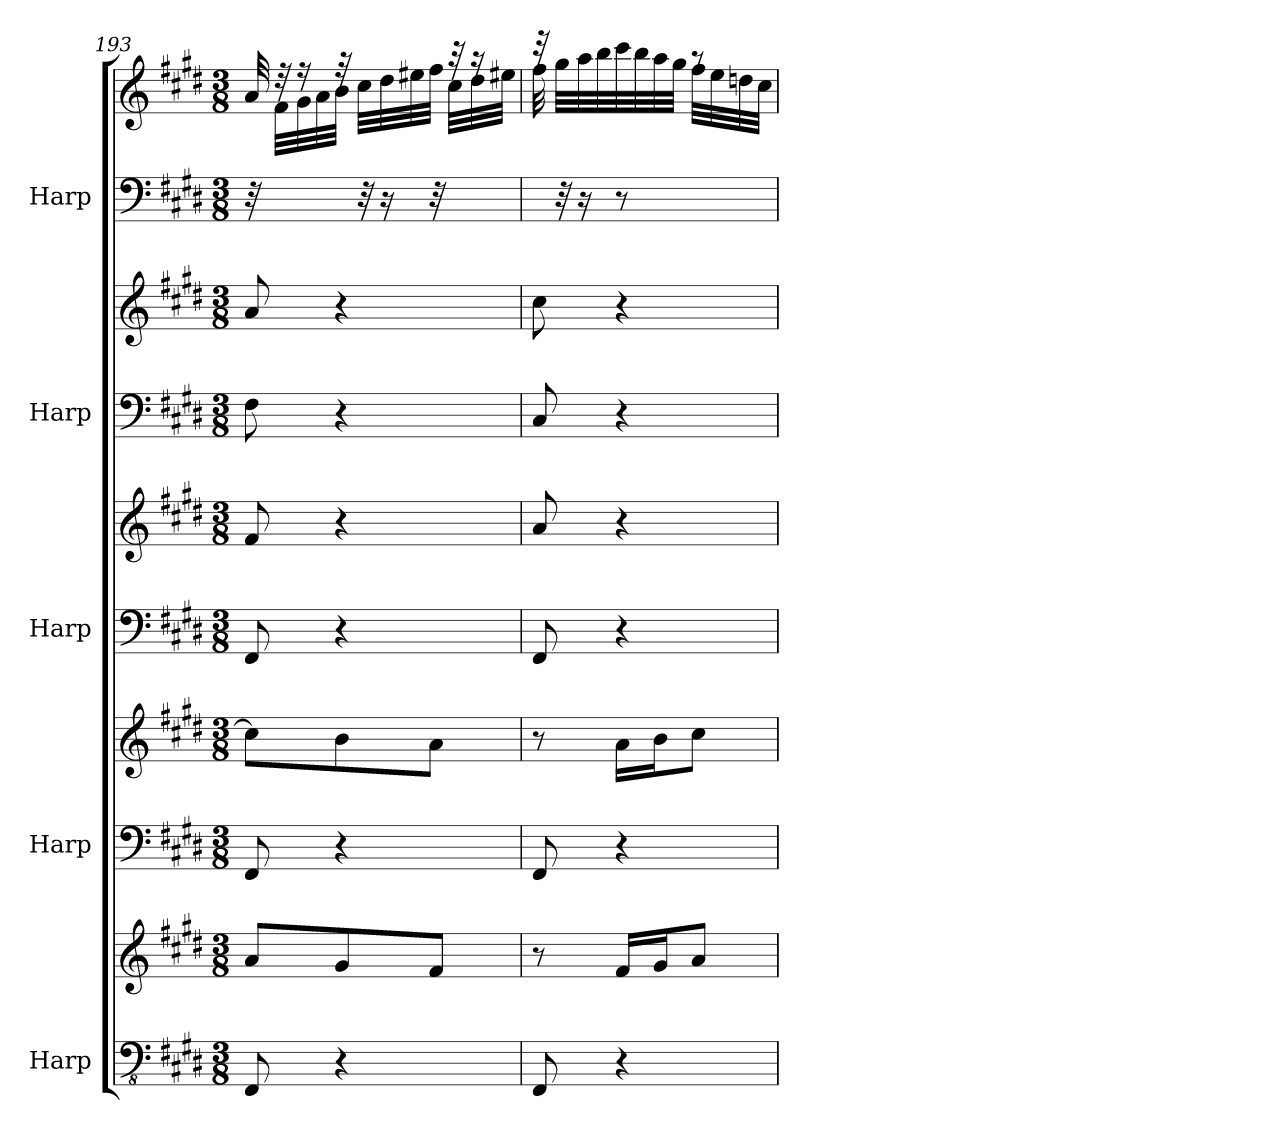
**kern	**kern	**kern	**kern	**kern	**kern	**kern	**kern	**kern	**kern
*part5	*part5	*part4	*part4	*part3	*part3	*part2	*part2	*part1	*part1
*staff10	*staff9	*staff8	*staff7	*staff6	*staff5	*staff4	*staff3	*staff2	*staff1
*I"Harp	*	*I"Harp	*	*I"Harp	*	*I"Harp	*	*I"Harp	*
*I'Hp	*	*I'Hp	*	*I'Hp	*	*I'Hp	*	*I'Hp	*
*clefFv4	*clefG2	*clefF4	*clefG2	*clefF4	*clefG2	*clefF4	*clefG2	*clefF4	*clefG2
*k[f#c#g#d#]	*k[f#c#g#d#]	*k[f#c#g#d#]	*k[f#c#g#d#]	*k[f#c#g#d#]	*k[f#c#g#d#]	*k[f#c#g#d#]	*k[f#c#g#d#]	*k[f#c#g#d#]	*k[f#c#g#d#]
*M3/8	*M3/8	*M3/8	*M3/8	*M3/8	*M3/8	*M3/8	*M3/8	*M3/8	*M3/8
=193	=193	=193	=193	=193	=193	=193	=193	=193	=193
*	*	*	*	*	*	*	*	*	*^
8FFF#/	8a/L	8FF#/	8cc#\L]	8FF#/	8f#/	8F#\	8a/	32r	32a/	32ryy
.	.	.	.	.	.	.	.	8ryy	32rdd	32f#\LLL
.	.	.	.	.	.	.	.	.	16rff	32g#\
.	.	.	.	.	.	.	.	.	.	32a\
4r	8g#/	4r	8b\	4r	4r	4r	4r	.	32rff	32b\JJJ
.	.	.	.	.	.	.	.	32r	32cc#\LLL	8ryy
.	.	.	.	.	.	.	.	16r	32dd#\	.
.	.	.	.	.	.	.	.	.	32ee#X\	.
.	8f#/J	.	8a\J	.	.	.	.	32r	32ff#\JJJ	.
.	.	.	.	.	.	.	.	16.ryy	32raa	32cc#\LLL
.	.	.	.	.	.	.	.	.	16raa	32dd#\
.	.	.	.	.	.	.	.	.	.	32ee#X\JJJ
!!LO:PB:g=z	!!
=194	=194	=194	=194	=194	=194	=194	=194	=194	=194	=194
8FFF#/	8r	8FF#/	8r	8FF#/	8a/	8C#/	8cc#\	32ryy	32rccc	32ff#\
.	.	.	.	.	.	.	.	32r	32gg#\LLL	8..ryy
.	.	.	.	.	.	.	.	16r	32aa\	.
.	.	.	.	.	.	.	.	.	32bb\	.
4r	16f#/LL	4r	16a\LL	4r	4r	4r	4r	8r	32ccc#\	.
.	.	.	.	.	.	.	.	.	32bb\	.
.	16g#/J	.	16b\J	.	.	.	.	.	32aa\	.
.	.	.	.	.	.	.	.	.	32gg#\JJJ	.
.	8a/J	.	8cc#\J	.	.	.	.	8ryy	8raa	32ff#\LLL
.	.	.	.	.	.	.	.	.	.	32ee\
.	.	.	.	.	.	.	.	.	.	32ddn\
.	.	.	.	.	.	.	.	.	.	32cc#\JJJ
*	*	*	*	*	*	*	*	*	*v	*v
=	=	=	=	=	=	=	=	=	=
*-	*-	*-	*-	*-	*-	*-	*-	*-	*-
